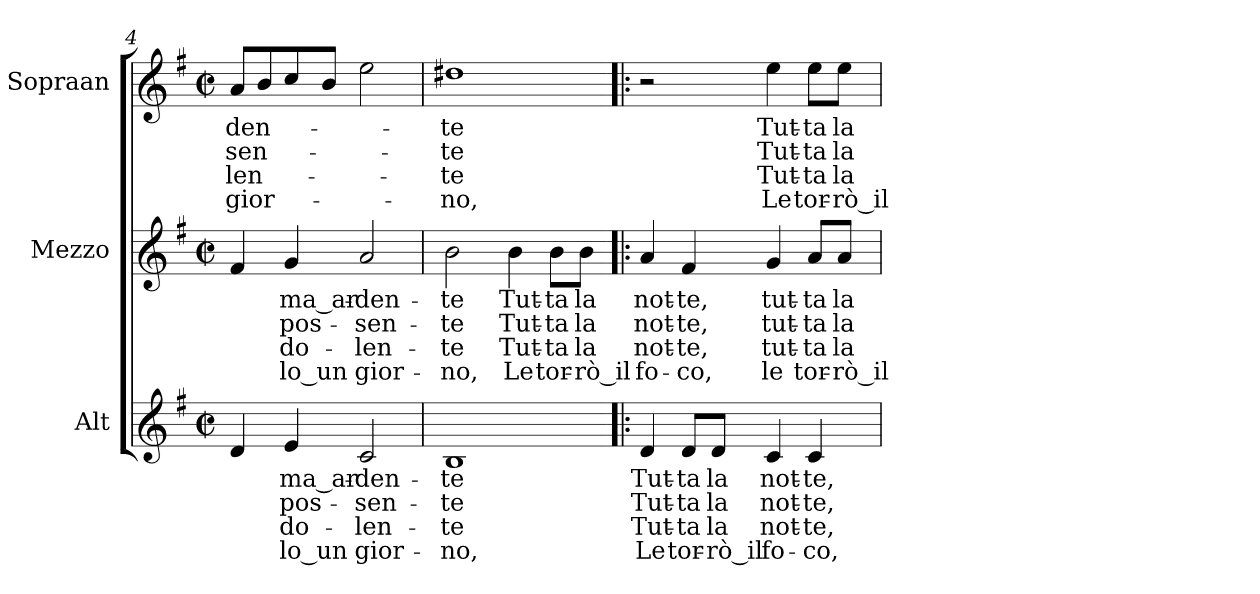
**kern	**text	**text	**text	**text	**kern	**text	**text	**text	**text	**kern	**text	**text	**text	**text
*part3	*part3	*part3	*part3	*part3	*part2	*part2	*part2	*part2	*part2	*part1	*part1	*part1	*part1	*part1
*staff3	*staff3	*staff3	*staff3	*staff3	*staff2	*staff2	*staff2	*staff2	*staff2	*staff1	*staff1	*staff1	*staff1	*staff1
*I"Alt	*	*	*	*	*I"Mezzo	*	*	*	*	*I"Sopraan	*	*	*	*
*I't	*	*	*	*	*	*	*	*	*	*I's	*	*	*	*
*clefG2	*	*	*	*	*clefG2	*	*	*	*	*clefG2	*	*	*	*
*ITrd-7c-12	*	*	*	*	*	*	*	*	*	*	*	*	*	*
*k[f#]	*	*	*	*	*k[f#]	*	*	*	*	*k[f#]	*	*	*	*
*G:	*	*	*	*	*G:	*	*	*	*	*G:	*	*	*	*
*M2/2	*	*	*	*	*M2/2	*	*	*	*	*M2/2	*	*	*	*
*met(c|)	*	*	*	*	*met(c|)	*	*	*	*	*met(c|)	*	*	*	*
=4	=4	=4	=4	=4	=4	=4	=4	=4	=4	=4	=4	=4	=4	=4
!	!	!	!	!	!	!	!	!	!	!	!LO:LY:b:color=#000000	!LO:LY:b:color=#000000	!LO:LY:b:color=#000000	!LO:LY:b:color=#000000
4ddi/	.	.	.	.	4f#i/	.	.	.	.	8ai/L	-den-	-sen-	len-	-gior-
.	.	.	.	.	.	.	.	.	.	8bi/	.	.	.	.
!	!LO:LY:b:color=#000000	!LO:LY:b:color=#000000	!LO:LY:b:color=#000000	!LO:LY:b:color=#000000	!	!	!	!	!	!	!	!	!	!
!	!	!	!	!	!	!LO:LY:b:color=#000000	!LO:LY:b:color=#000000	!LO:LY:b:color=#000000	!LO:LY:b:color=#000000	!	!	!	!	!
4eei/	-ma_ar-	pos-	-do-	-lo_un	4gi/	-ma_ar-	pos-	-do-	-lo_un	8cci/	.	.	.	.
.	.	.	.	.	.	.	.	.	.	8bi/J	.	.	.	.
!	!LO:LY:b:color=#000000	!LO:LY:b:color=#000000	!LO:LY:b:color=#000000	!LO:LY:b:color=#000000	!	!	!	!	!	!	!	!	!	!
!	!	!	!	!	!	!LO:LY:b:color=#000000	!LO:LY:b:color=#000000	!LO:LY:b:color=#000000	!LO:LY:b:color=#000000	!	!	!	!	!
2cci/	-den-	-sen-	len-	-gior-	2ai/	-den-	-sen-	len-	-gior-	2eei\	.	.	.	.
!!LO:LB:g=z
=5	=5	=5	=5	=5	=5	=5	=5	=5	=5	=5	=5	=5	=5	=5
!	!LO:LY:b:color=#000000	!LO:LY:b:color=#000000	!LO:LY:b:color=#000000	!LO:LY:b:color=#000000	!	!	!	!	!	!	!	!	!	!
!	!	!	!	!	!	!LO:LY:b:color=#000000	!LO:LY:b:color=#000000	!LO:LY:b:color=#000000	!LO:LY:b:color=#000000	!	!	!	!	!
!	!	!	!	!	!	!	!	!	!	!	!LO:LY:b:color=#000000	!LO:LY:b:color=#000000	!LO:LY:b:color=#000000	!LO:LY:b:color=#000000
1bi	-te	-te	-te	no,	2bi\	-te	-te	-te	no,	1dd#Xi	-te	-te	-te	no,
!	!	!	!	!	!	!LO:LY:b:color=#000000	!LO:LY:b:color=#000000	!LO:LY:b:color=#000000	!LO:LY:b:color=#000000	!	!	!	!	!
.	.	.	.	.	4bi\	Tut-	Tut-	Tut-	-Le	.	.	.	.	.
!	!	!	!	!	!	!LO:LY:b:color=#000000	!LO:LY:b:color=#000000	!LO:LY:b:color=#000000	!LO:LY:b:color=#000000	!	!	!	!	!
.	.	.	.	.	8bi\L	-ta	-ta	ta	tor-	.	.	.	.	.
!	!	!	!	!	!	!LO:LY:b:color=#000000	!LO:LY:b:color=#000000	!LO:LY:b:color=#000000	!LO:LY:b:color=#000000	!	!	!	!	!
.	.	.	.	.	8bi\J	la	la	-la	rò_il	.	.	.	.	.
=6!|:	=6!|:	=6!|:	=6!|:	=6!|:	=6!|:	=6!|:	=6!|:	=6!|:	=6!|:	=6!|:	=6!|:	=6!|:	=6!|:	=6!|:
!	!LO:LY:b:color=#000000	!LO:LY:b:color=#000000	!LO:LY:b:color=#000000	!LO:LY:b:color=#000000	!	!	!	!	!	!	!	!	!	!
!	!	!	!	!	!	!LO:LY:b:color=#000000	!LO:LY:b:color=#000000	!LO:LY:b:color=#000000	!LO:LY:b:color=#000000	!	!	!	!	!
4ddi/	Tut-	Tut-	Tut-	-Le	4ai/	not-	not-	not-	-fo-	2r	.	.	.	.
!	!LO:LY:b:color=#000000	!LO:LY:b:color=#000000	!LO:LY:b:color=#000000	!LO:LY:b:color=#000000	!	!	!	!	!	!	!	!	!	!
!	!	!	!	!	!	!LO:LY:b:color=#000000	!LO:LY:b:color=#000000	!LO:LY:b:color=#000000	!LO:LY:b:color=#000000	!	!	!	!	!
8ddi/L	-ta	-ta	ta	tor-	4f#i/	-te,	-te,	-te,	co,	.	.	.	.	.
!	!LO:LY:b:color=#000000	!LO:LY:b:color=#000000	!LO:LY:b:color=#000000	!LO:LY:b:color=#000000	!	!	!	!	!	!	!	!	!	!
8ddi/J	la	la	-la	rò_il	.	.	.	.	.	.	.	.	.	.
!	!LO:LY:b:color=#000000	!LO:LY:b:color=#000000	!LO:LY:b:color=#000000	!LO:LY:b:color=#000000	!	!	!	!	!	!	!	!	!	!
!	!	!	!	!	!	!LO:LY:b:color=#000000	!LO:LY:b:color=#000000	!LO:LY:b:color=#000000	!LO:LY:b:color=#000000	!	!	!	!	!
!	!	!	!	!	!	!	!	!	!	!	!LO:LY:b:color=#000000	!LO:LY:b:color=#000000	!LO:LY:b:color=#000000	!LO:LY:b:color=#000000
4cci/	not-	not-	not-	-fo-	4gi/	tut-	tut-	tut-	-le	4eei\	Tut-	Tut-	Tut-	-Le
!	!LO:LY:b:color=#000000	!LO:LY:b:color=#000000	!LO:LY:b:color=#000000	!LO:LY:b:color=#000000	!	!	!	!	!	!	!	!	!	!
!	!	!	!	!	!	!LO:LY:b:color=#000000	!LO:LY:b:color=#000000	!LO:LY:b:color=#000000	!LO:LY:b:color=#000000	!	!	!	!	!
!	!	!	!	!	!	!	!	!	!	!	!LO:LY:b:color=#000000	!LO:LY:b:color=#000000	!LO:LY:b:color=#000000	!LO:LY:b:color=#000000
4cci/	-te,	-te,	-te,	co,	8ai/L	-ta	-ta	ta	tor-	8eei\L	-ta	-ta	ta	tor-
!	!	!	!	!	!	!LO:LY:b:color=#000000	!LO:LY:b:color=#000000	!LO:LY:b:color=#000000	!LO:LY:b:color=#000000	!	!	!	!	!
!	!	!	!	!	!	!	!	!	!	!	!LO:LY:b:color=#000000	!LO:LY:b:color=#000000	!LO:LY:b:color=#000000	!LO:LY:b:color=#000000
.	.	.	.	.	8ai/J	la	la	-la	rò_il	8eei\J	la	la	-la	rò_il
=	=	=	=	=	=	=	=	=	=	=	=	=	=	=
*-	*-	*-	*-	*-	*-	*-	*-	*-	*-	*-	*-	*-	*-	*-
